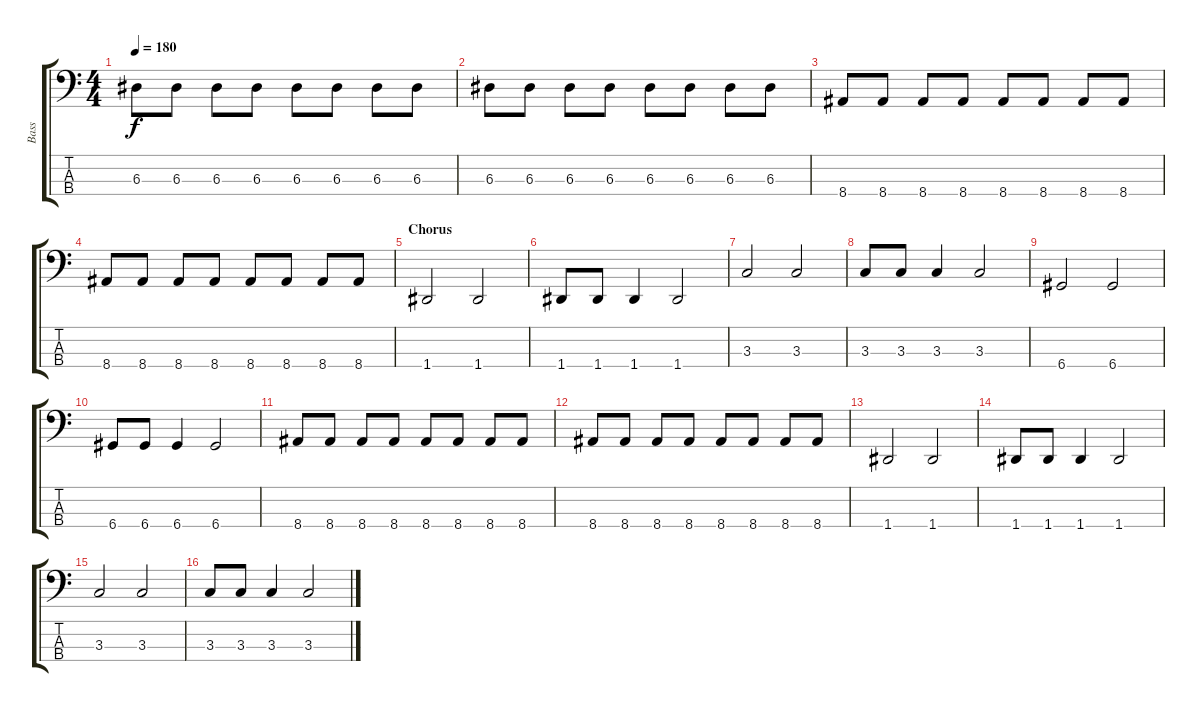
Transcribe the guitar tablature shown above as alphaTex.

\track ("Bass" "Bass") {instrument electricbasspick}
\staff {score tabs}
\tuning (G2 D2 A1 D1) {hide}
\ts (4 4)
\tempo 180
\clef f4
\ks c
6.3.8{dy f} 6.3.8 6.3.8 6.3.8 6.3.8 6.3.8 6.3.8 6.3.8 |
6.3.8 6.3.8 6.3.8 6.3.8 6.3.8 6.3.8 6.3.8 6.3.8 |
8.4.8 8.4.8 8.4.8 8.4.8 8.4.8 8.4.8 8.4.8 8.4.8 |
8.4.8 8.4.8 8.4.8 8.4.8 8.4.8 8.4.8 8.4.8 8.4.8 |
\section ("" "Chorus")
1.4.2 1.4.2 |
1.4.8 1.4.8 1.4.4 1.4.2 |
3.3.2 3.3.2 |
3.3.8 3.3.8 3.3.4 3.3.2 |
6.4.2 6.4.2 |
6.4.8 6.4.8 6.4.4 6.4.2 |
8.4.8 8.4.8 8.4.8 8.4.8 8.4.8 8.4.8 8.4.8 8.4.8 |
8.4.8 8.4.8 8.4.8 8.4.8 8.4.8 8.4.8 8.4.8 8.4.8 |
1.4.2 1.4.2 |
1.4.8 1.4.8 1.4.4 1.4.2 |
3.3.2 3.3.2 |
3.3.8 3.3.8 3.3.4 3.3.2
